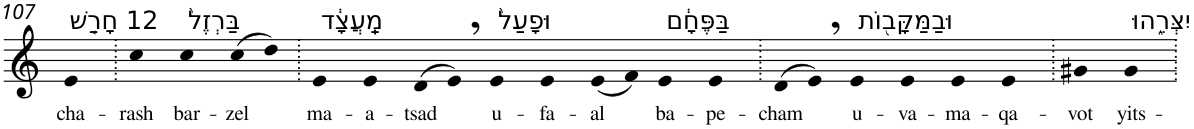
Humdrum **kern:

**kern	**text
*part1	*part1
*staff1	*staff1
*I"Piano	*
*I'Pno	*
!!LO:PB:g=z
*clefG2	*
*k[]	*
=107	=107
!LO:TX:a:t=12 חָרַ֤שׁ	!
!	!LO:LY:b
4e	cha-
=108.	=108.
!	!LO:LY:b
4cc	-rash
!LO:TX:a:t=בַּרְזֶל֙	!
!	!LO:LY:b
4cc	bar-
!	!LO:LY:b
(8cc	-zel
8dd)	.
=109.	=109.
!LO:TX:a:t=מַֽעֲצָ֔ד	!
!	!LO:LY:b
4e	ma-
!	!LO:LY:b
4e	-a-
!	!LO:LY:b
(>8d	-tsad
8e,)	.
!LO:TX:a:t=וּפָעַל֙	!
!	!LO:LY:b
4e	u-
!	!LO:LY:b
4e	-fa-
!	!LO:LY:b
(8e	-al
8f)	.
!LO:TX:a:t=בַּפֶּחָ֔ם	!
!	!LO:LY:b
4e	ba-
!	!LO:LY:b
4e	-pe-
=110.	=110.
!	!LO:LY:b
(>8d	-cham
8e,)	.
!LO:TX:a:t=וּבַמַּקָּב֖וֹת	!
!	!LO:LY:b
4e	u-
!	!LO:LY:b
4e	-va-
!	!LO:LY:b
4e	-ma-
!	!LO:LY:b
4e	-qa-
=111.	=111.
!	!LO:LY:b
4g#X	-vot
!LO:TX:a:t=יִצְּרֵ֑הוּ	!
!	!LO:LY:b
4g#	yits-
=.	=.
*-	*-
